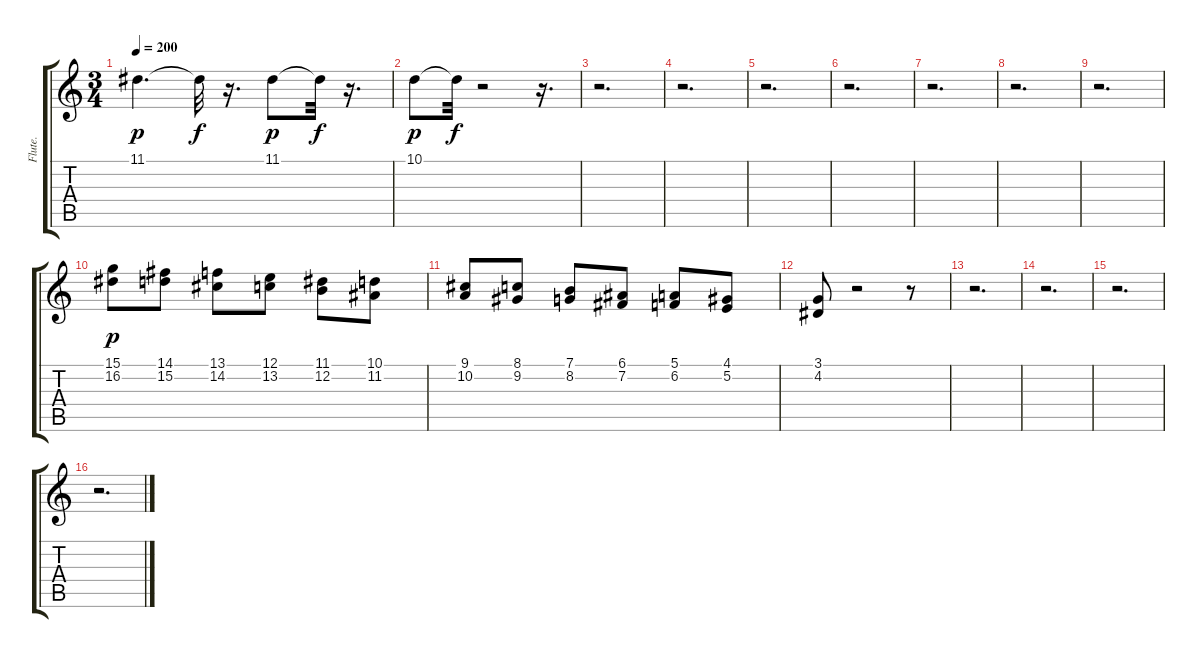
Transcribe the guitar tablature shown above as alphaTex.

\track ("Flute." "Flute.") {instrument flute}
\staff {score tabs}
\tuning (E4 B3 G3 D3 A2 E2) {hide}
\ts (3 4)
\tempo 200
\clef g2
\ks c
11.1.4{d dy p} 11.1{t}.32{dy f} r.16{d} 11.1.8{dy p} 11.1{t}.32{dy f} r.16{d} |
10.1.8{dy p} 10.1{t}.32{dy f} r.2 r.16{d} |
r.2{d} |
r.2{d} |
r.2{d} |
r.2{d} |
r.2{d} |
r.2{d} |
r.2{d} |
(15.1 16.2).8{dy p} (14.1 15.2).8 (13.1 14.2).8 (12.1 13.2).8 (11.1 12.2).8 (10.1 11.2).8 |
(9.1 10.2).8 (8.1 9.2).8 (7.1 8.2).8 (6.1 7.2).8 (5.1 6.2).8 (4.1 5.2).8 |
(3.1 4.2).8 r.2 r.8 |
r.2{d} |
r.2{d} |
r.2{d} |
r.2{d}
